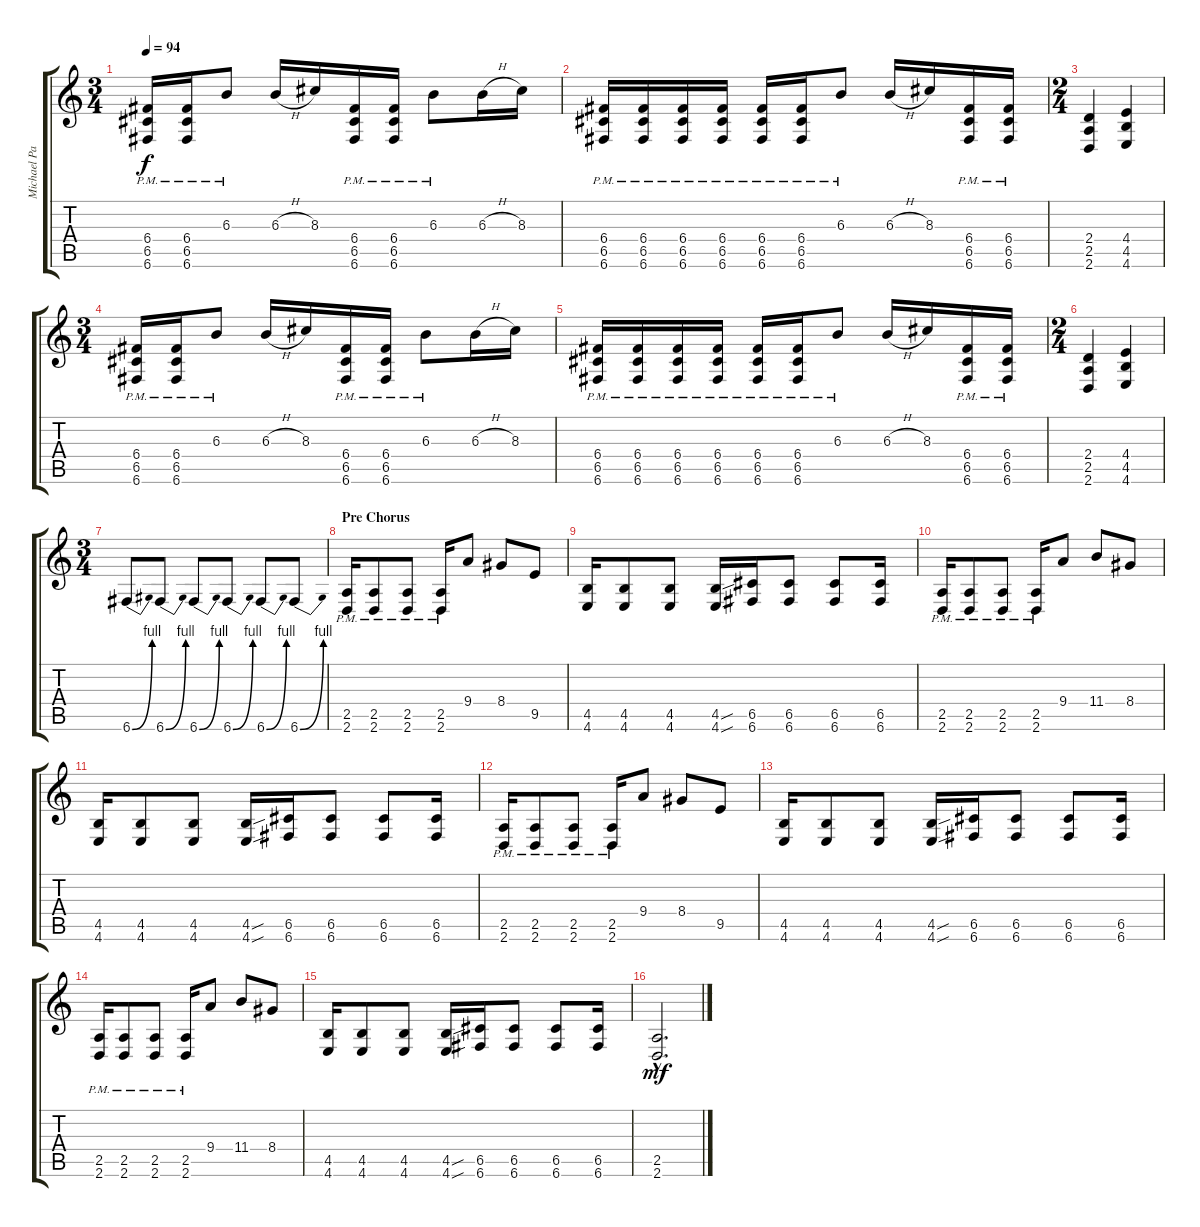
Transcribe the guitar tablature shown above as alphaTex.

\track ("Michael Padget" "Michael Pa") {instrument distortionguitar}
\staff {score tabs}
\tuning (D4 A3 F3 C3 G2 C2) {hide}
\ts (3 4)
\tempo 94
\clef g2
\ks c
(6.4{pm} 6.5{pm} 6.6{pm}).16{dy f} (6.4{pm} 6.5{pm} 6.6{pm}).16 6.3{pm}.8 6.3{h}.16 8.3.16 (6.4{pm} 6.5{pm} 6.6{pm}).16 (6.4{pm} 6.5{pm} 6.6{pm}).16 6.3{pm}.8 6.3{h}.16 8.3.16 |
(6.4{pm} 6.5{pm} 6.6{pm}).16 (6.4{pm} 6.5{pm} 6.6{pm}).16 (6.4{pm} 6.5{pm} 6.6{pm}).16 (6.4{pm} 6.5{pm} 6.6{pm}).16 (6.4{pm} 6.5{pm} 6.6{pm}).16 (6.4{pm} 6.5{pm} 6.6{pm}).16 6.3{pm}.8 6.3{h}.16 8.3.16 (6.4{pm} 6.5{pm} 6.6{pm}).16 (6.4{pm} 6.5{pm} 6.6{pm}).16 |
\ts (2 4)
(2.4 2.5 2.6).4 (4.4 4.5 4.6).4 |
\ts (3 4)
(6.4{pm} 6.5{pm} 6.6{pm}).16 (6.4{pm} 6.5{pm} 6.6{pm}).16 6.3{pm}.8 6.3{h}.16 8.3.16 (6.4{pm} 6.5{pm} 6.6{pm}).16 (6.4{pm} 6.5{pm} 6.6{pm}).16 6.3{pm}.8 6.3{h}.16 8.3.16 |
(6.4{pm} 6.5{pm} 6.6{pm}).16 (6.4{pm} 6.5{pm} 6.6{pm}).16 (6.4{pm} 6.5{pm} 6.6{pm}).16 (6.4{pm} 6.5{pm} 6.6{pm}).16 (6.4{pm} 6.5{pm} 6.6{pm}).16 (6.4{pm} 6.5{pm} 6.6{pm}).16 6.3{pm}.8 6.3{h}.16 8.3.16 (6.4{pm} 6.5{pm} 6.6{pm}).16 (6.4{pm} 6.5{pm} 6.6{pm}).16 |
\ts (2 4)
(2.4 2.5 2.6).4 (4.4 4.5 4.6).4 |
\ts (3 4)
6.6{be (bend 0 0 60 4)}.8 6.6{be (bend 0 0 60 4)}.8 6.6{be (bend 0 0 60 4)}.8 6.6{be (bend 0 0 60 4)}.8 6.6{be (bend 0 0 60 4)}.8 6.6{be (bend 0 0 60 4)}.8 |
\section ("" "Pre Chorus")
(2.5{pm} 2.6{pm}).16 (2.5{pm} 2.6{pm}).8 (2.5{pm} 2.6{pm}).8 (2.5{pm} 2.6{pm}).16 9.4.8 8.4.8 9.5.8 |
(4.5 4.6).16 (4.5 4.6).8 (4.5 4.6).8 (4.5{sou} 4.6{sou}).16 (6.5 6.6).16 (6.5 6.6).8 (6.5 6.6).8 (6.5 6.6).16 |
(2.5{pm} 2.6{pm}).16 (2.5{pm} 2.6{pm}).8 (2.5{pm} 2.6{pm}).8 (2.5{pm} 2.6{pm}).16 9.4.8 11.4.8 8.4.8 |
(4.5 4.6).16 (4.5 4.6).8 (4.5 4.6).8 (4.5{sou} 4.6{sou}).16 (6.5 6.6).16 (6.5 6.6).8 (6.5 6.6).8 (6.5 6.6).16 |
(2.5{pm} 2.6{pm}).16 (2.5{pm} 2.6{pm}).8 (2.5{pm} 2.6{pm}).8 (2.5{pm} 2.6{pm}).16 9.4.8 8.4.8 9.5.8 |
(4.5 4.6).16 (4.5 4.6).8 (4.5 4.6).8 (4.5{sou} 4.6{sou}).16 (6.5 6.6).16 (6.5 6.6).8 (6.5 6.6).8 (6.5 6.6).16 |
(2.5{pm} 2.6{pm}).16 (2.5{pm} 2.6{pm}).8 (2.5{pm} 2.6{pm}).8 (2.5{pm} 2.6{pm}).16 9.4.8 11.4.8 8.4.8 |
(4.5 4.6).16 (4.5 4.6).8 (4.5 4.6).8 (4.5{sou} 4.6{sou}).16 (6.5 6.6).16 (6.5 6.6).8 (6.5 6.6).8 (6.5 6.6).16 |
(2.5{hac} 2.6{hac}).2{d dy mf}
